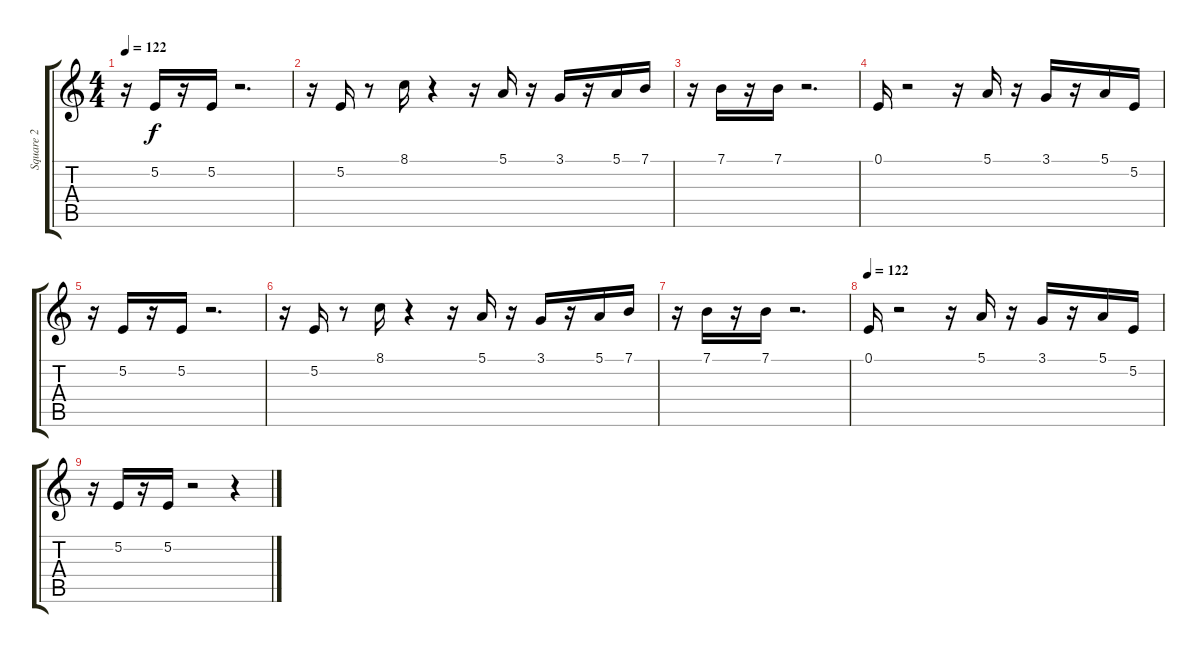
\track ("Square 2" "Square 2") {instrument lead1square}
\staff {score tabs}
\tuning (E4 B3 G3 D3 A2 E2) {hide}
\ts (4 4)
\tempo 122
\clef g2
\ks c
r.16{dy f} 5.2.16{volume 10} r.16 5.2.16{volume 10} r.2{d} |
r.16 5.2.16{volume 9} r.8 8.1.16{volume 9} r.4 r.16 5.1.16{volume 8} r.16 3.1.16{volume 8} r.16 5.1.16{volume 8} 7.1.16 |
r.16 7.1.16{volume 8} r.16 7.1.16{volume 8} r.2{d} |
0.1.16{volume 7} r.2 r.16 5.1.16{volume 6} r.16 3.1.16{volume 6} r.16 5.1.16{volume 6} 5.2.16{volume 5} |
r.16 5.2.16{volume 5} r.16 5.2.16{volume 5} r.2{d} |
r.16 5.2.16{volume 4} r.8 8.1.16{volume 4} r.4 r.16 5.1.16{volume 3} r.16 3.1.16{volume 3} r.16 5.1.16{volume 3} 7.1.16{volume 3} |
r.16 7.1.16{volume 3} r.16 7.1.16{volume 2} r.2{d} |
\tempo 122
0.1.16{volume 1} r.2 r.16 5.1.16{volume 0} r.16 3.1.16{volume 0} r.16 5.1.16{volume 0} 5.2.16{volume 0} |
r.16 5.2.16{volume 0} r.16 5.2.16 r.2 r.4
